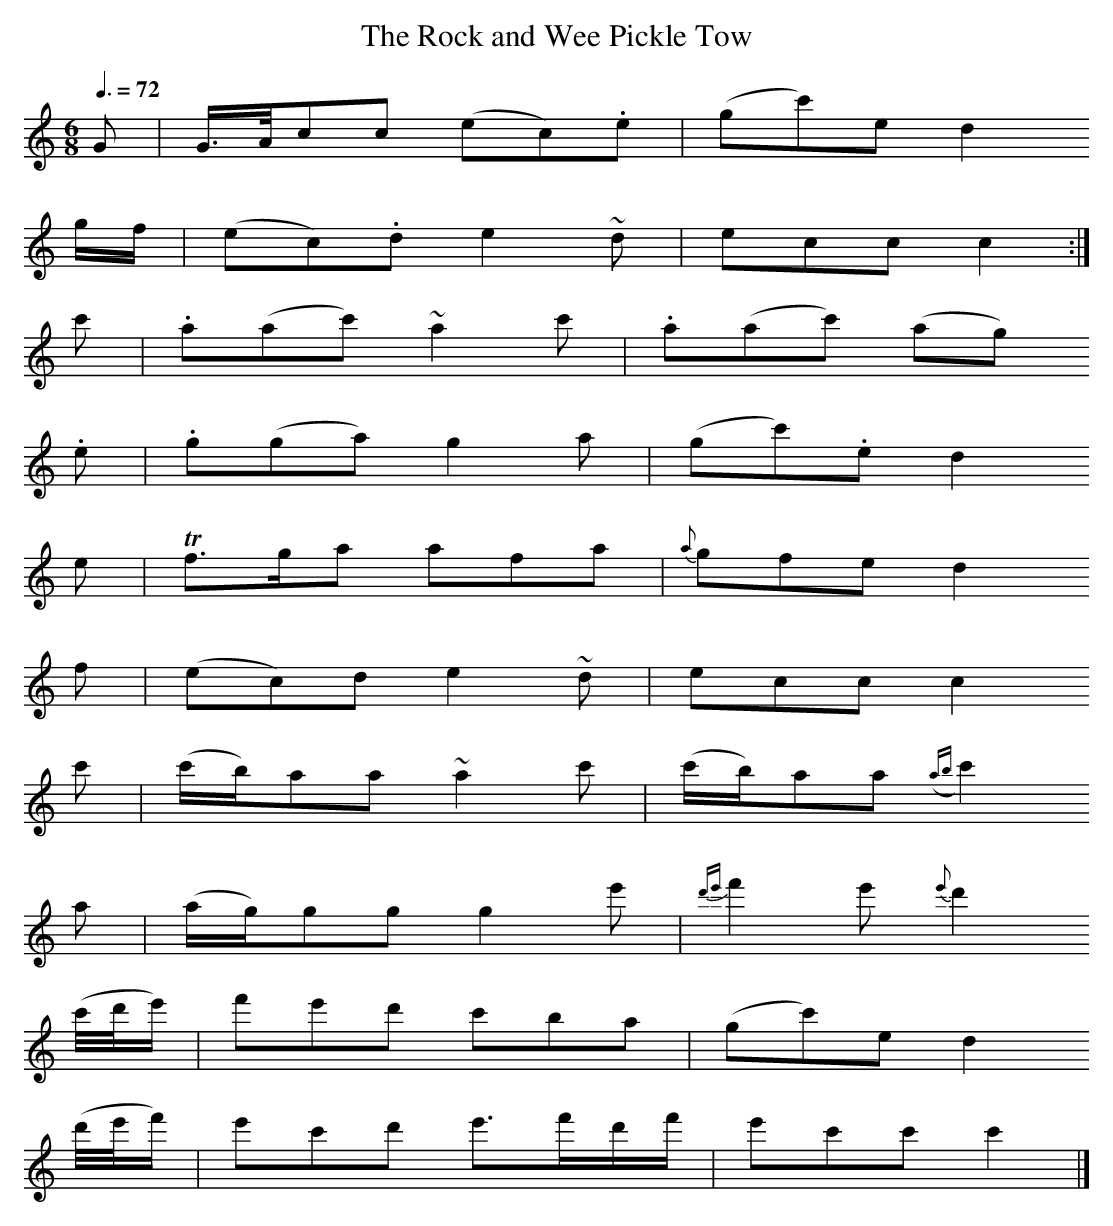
X:1
T:The Rock and Wee Pickle Tow
M:6/8
L:1/8
Q:3/8=72
K:C
 G           | G/>A/cc  (ec).e      |     (gc')e         d2
 g/f/        |(ec).d     e2~d       |      ecc           c2 :|
 c'          |.a(ac')   ~a2c'       |     .a(ac')       (ag)
.e           |.g(ga)     g2a        |     (gc').e        d2
 e           |Tf>ga      afa        |   {a}gfe           d2
 f           |(ec)d      e2~d       |      ecc           c2
 c'          |(c'/b/)aa ~a2c'       |     (c'/b/)aa ({ab}c'2)
 a           |(a/g/)gg   g2e'       |{d'e'}f'2e'     {e'}d'2
(c'//d'//e'/)| f'e'd'    c'ba       |     (gc')e         d2
(d'//e'//f'/)| e'c'd'    e'>f'd'/f'/|      e'c'c'        c'2|]
